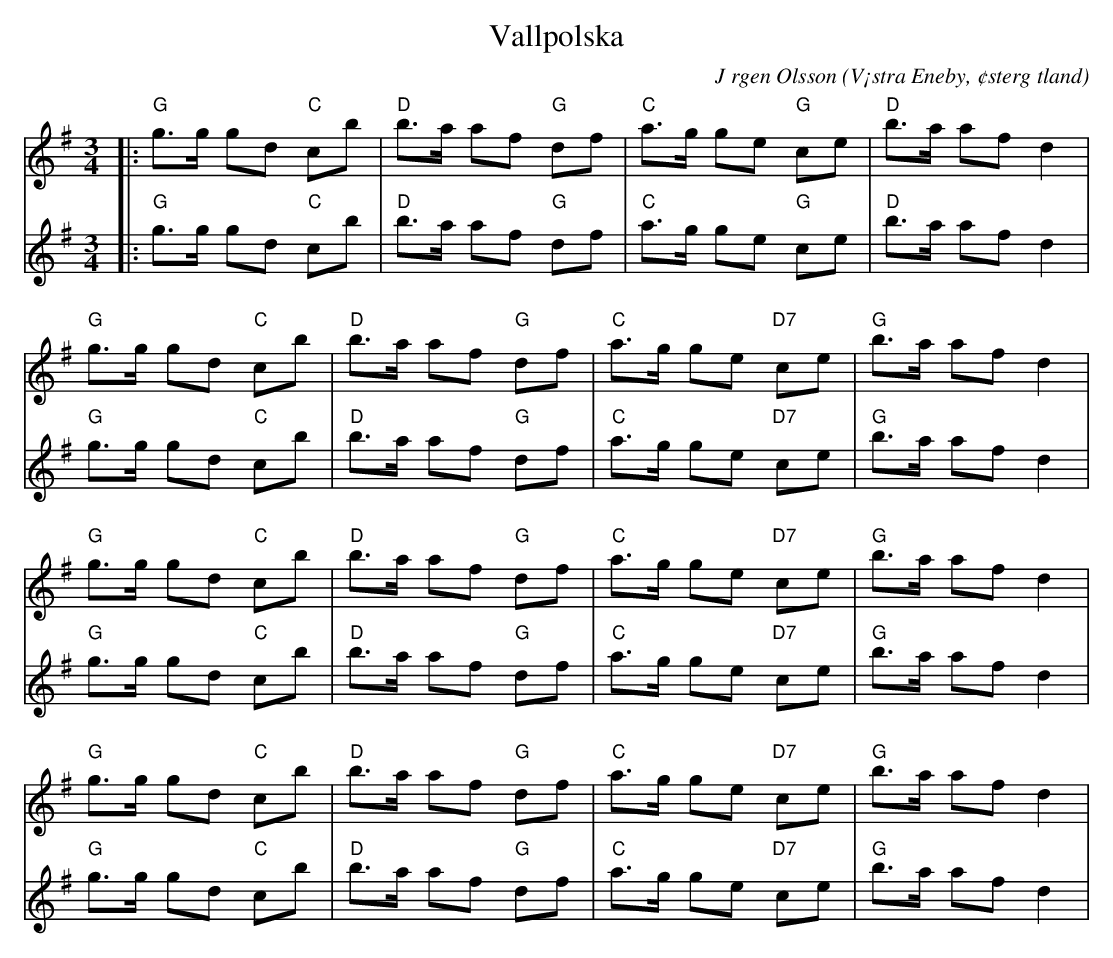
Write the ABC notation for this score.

X:1
T:Vallpolska
C:J rgen Olsson
O:V¡stra Eneby, ¢sterg tland
M:3/4
L:1/8
K:G
V:1
|:"G"g>g gd "C" cb| "D"b>a af "G"df|"C"a>g ge "G" ce|"D"b>a af d2|
"G"g>g gd "C" cb| "D"b>a af "G"df|"C"a>g ge "D7" ce|"G"b>a af d2|
"G"g>g gd "C" cb| "D"b>a af "G"df|"C"a>g ge "D7" ce|"G"b>a af d2|
"G"g>g gd "C" cb| "D"b>a af "G"df|"C"a>g ge "D7" ce|"G"b>a af d2|
V:2
|:"G"g>g gd "C" cb| "D"b>a af "G"df|"C"a>g ge "G" ce|"D"b>a af d2|
"G"g>g gd "C" cb| "D"b>a af "G"df|"C"a>g ge "D7" ce|"G"b>a af d2|
"G"g>g gd "C" cb| "D"b>a af "G"df|"C"a>g ge "D7" ce|"G"b>a af d2|
"G"g>g gd "C" cb| "D"b>a af "G"df|"C"a>g ge "D7" ce|"G"b>a af d2|
